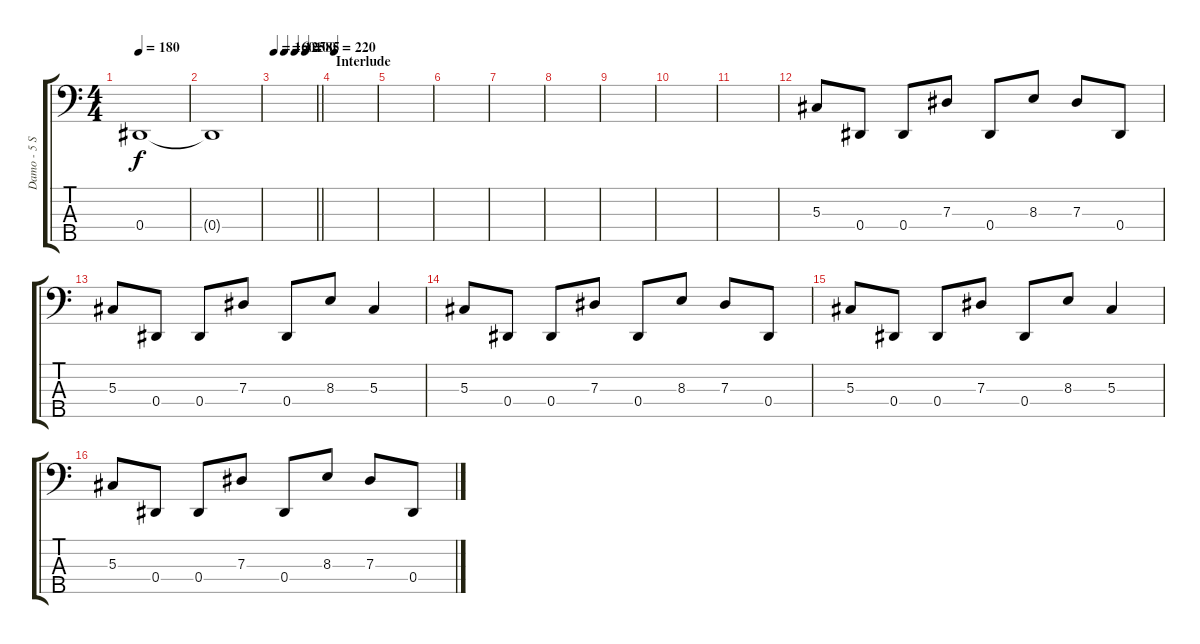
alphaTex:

\track ("Damo - 5 String Bass" "Damo - 5 S") {instrument electricbasspick}
\staff {score tabs}
\tuning (Gb2 Db2 Ab1 Eb1 Bb0) {hide}
\ts (4 4)
\tempo 180
\clef f4
\ks c
0.4{t}.1{dy f} |
0.4{t}.1 |
\tempo 160
\tempo (125 0.25)
\tempo (100 0.5)
\tempo (85 0.75)
\barLineRight lightlight
|
\section ("" "Interlude")
\tempo 220
|
|
|
|
|
|
|
|
5.3.8 0.4.8 0.4.8 7.3.8 0.4.8 8.3.8 7.3.8 0.4.8 |
5.3.8 0.4.8 0.4.8 7.3.8 0.4.8 8.3.8 5.3.4 |
5.3.8 0.4.8 0.4.8 7.3.8 0.4.8 8.3.8 7.3.8 0.4.8 |
5.3.8 0.4.8 0.4.8 7.3.8 0.4.8 8.3.8 5.3.4 |
5.3.8 0.4.8 0.4.8 7.3.8 0.4.8 8.3.8 7.3.8 0.4.8
